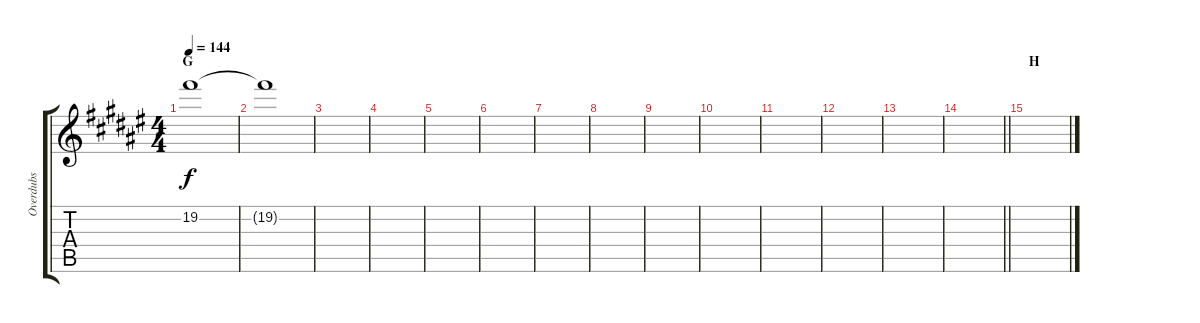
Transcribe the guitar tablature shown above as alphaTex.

\track ("Overdubs" "Overdubs") {instrument overdrivenguitar}
\staff {score tabs}
\tuning (E4 B3 G3 D3 A2 E2) {hide}
\ts (4 4)
\section ("" "G")
\tempo 144
\clef g2
\ks d#minor
19.2{t}.1{dy f volume 0} |
19.2{t}.1 |
|
|
|
|
|
|
|
|
|
|
|
\barLineRight lightlight
|
\section ("" "H")
